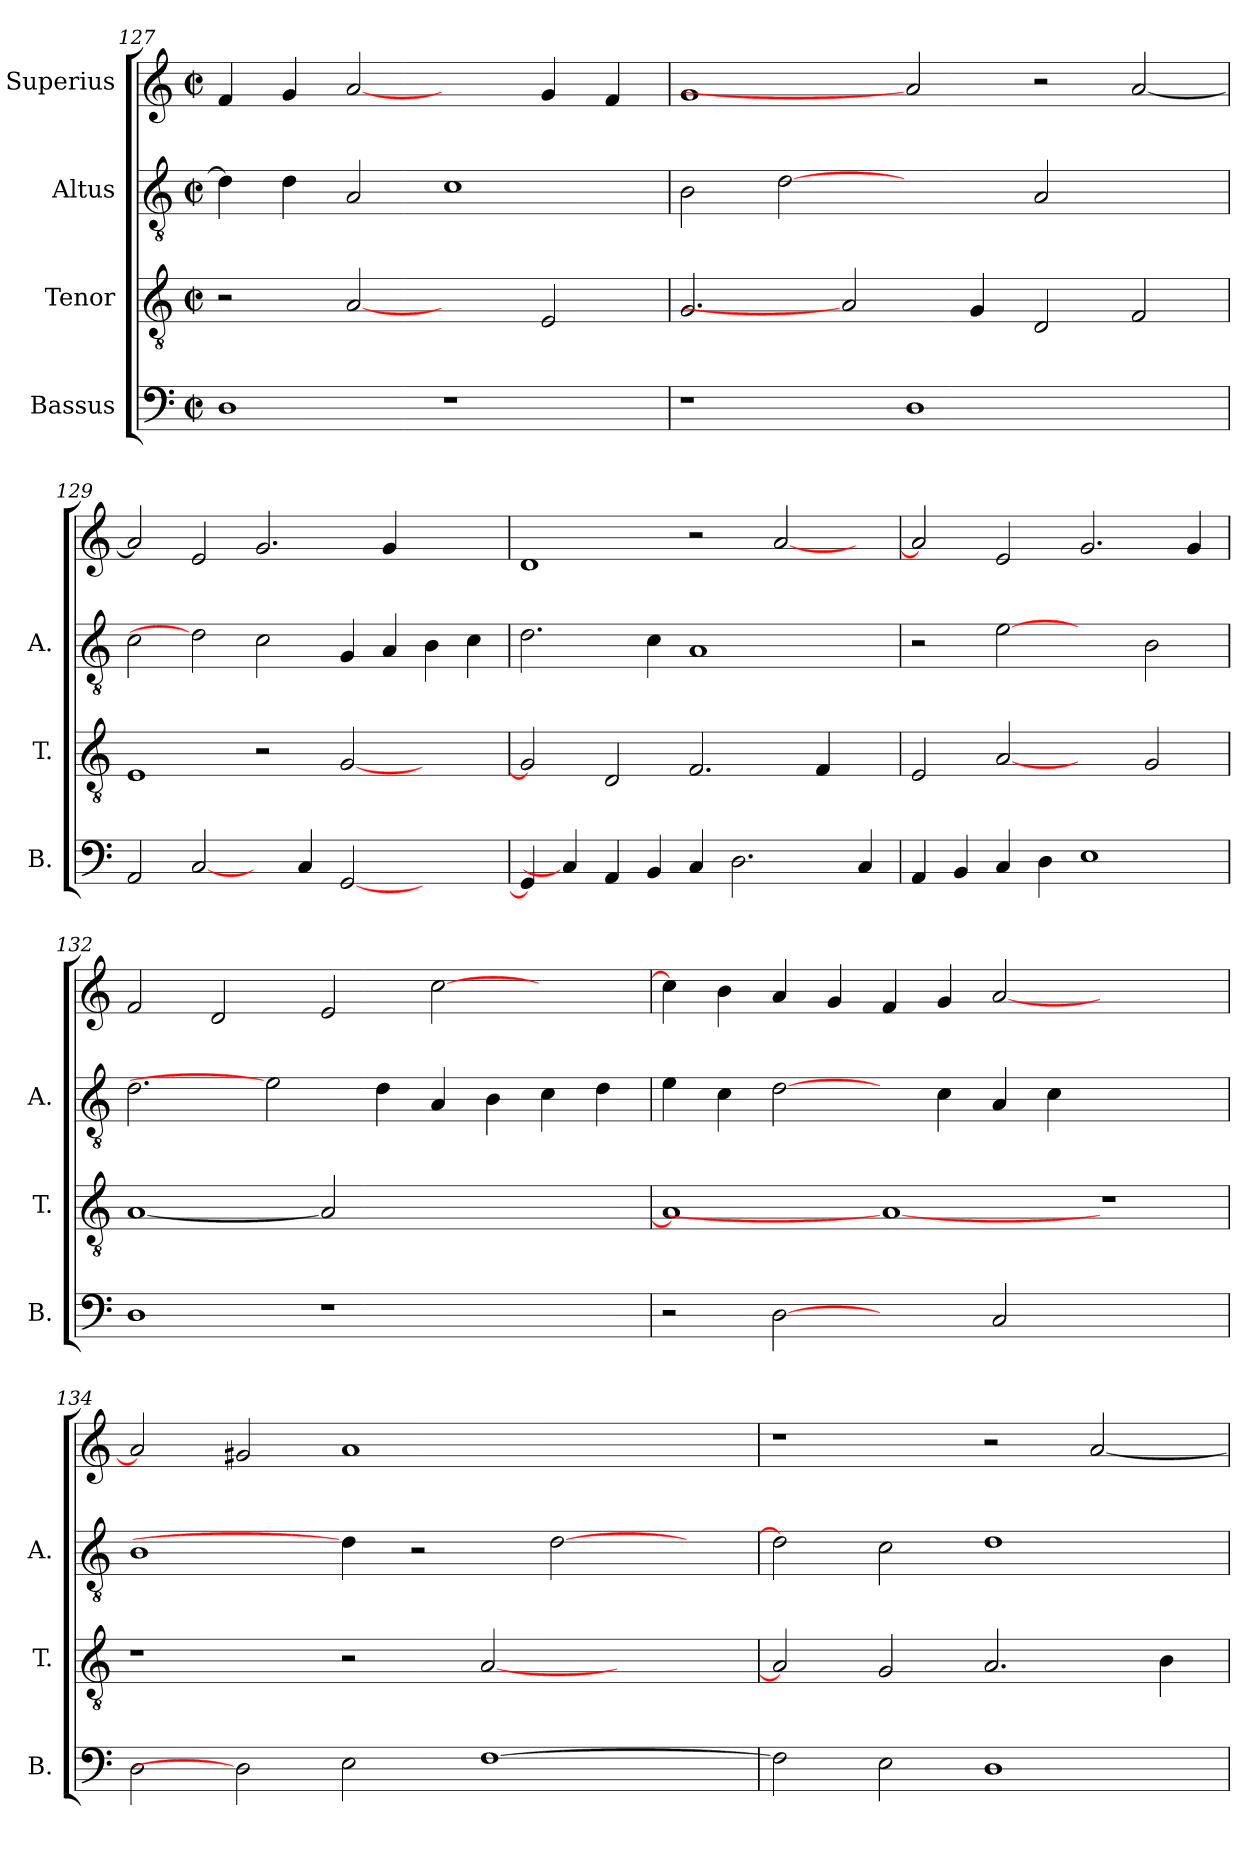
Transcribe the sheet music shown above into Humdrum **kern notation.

**kern	**kern	**kern	**kern
*part4	*part3	*part2	*part1
*staff4	*staff3	*staff2	*staff1
*I"Bassus	*I"Tenor	*I"Altus	*I"Superius
*I'B.	*I'T.	*I'A.	*
*clefF4	*clefGv2	*clefGv2	*clefG2
*	*ITrd7c12	*ITrd7c12	*
*k[]	*k[]	*k[]	*k[]
*C:	*C:	*C:	*C:
*M2/2	*M2/2	*M2/2	*M2/2
*met(c|)	*met(c|)	*met(c|)	*met(c|)
=127	=127	=127	=127
1Di	2r	4Di\]	4fi/
.	.	4Di\	4gi/
.	[2AAi	2AAi/	[2ai
1r	2ryy	1Ci	2ryy
.	2EEi/	.	4gi/
.	.	.	4fi/
!!LO:LB:g=z
=128	=128	=128	=128
1r	2.GGi/	2BBi\	1gi
.	.	[2Di	.
.	2AAi]	.	.
1Di	.	2ryy	2ai]
.	4GGi/	.	.
.	2DDi/	2AAi/	2r
2ryy	2FFi/	2ryy	[<2ai/
=129	=129	=129	=129
2AAi/	1EEi	2Ci\	2ai/]
[2Ci/	.	2Di]	2ei/
4ryy	2r	2Ci\	2.gi/
4Ci/	.	.	.
[<2GGi/	[<2GGi/	4GGi/	.
.	.	4AAi/	4gi/
2ryy	2ryy	4BBi\	2ryy
.	.	4Ci\	.
=130	=130	=130	=130
4GGi/]	2GGi/]	2.Di\	1di
4Ci/]	.	.	.
4AAi/	2DDi/	.	.
4BBi/	.	4Ci\	.
4Ci/	2.FFi/	1AAi	2r
2.Di\	.	.	.
.	.	.	[<2ai/
.	4FFi/	.	.
4Ci/	4ryy	4ryy	4ryy
=131	=131	=131	=131
4AAi/	2EEi/	2r	2ai/]
4BBi/	.	.	.
4Ci/	[2AAi	[2Ei	2ei/
4Di\	.	.	.
1Ei	2ryy	2ryy	2.gi/
.	2GGi/	2BBi\	.
.	.	.	4gi/
!!LO:PB:g=z
=132	=132	=132	=132
1Di	[<1AAi	2.Di\	2fi/
.	.	.	2di/
.	.	2Ei]	.
1r	2AAi]	.	2ei/
.	.	4Di\	.
.	1ryy	4AAi/	[>2cci\
.	.	4BBi\	.
2ryy	.	4Ci\	2ryy
.	.	4Di\	.
=133	=133	=133	=133
2r	1AAi]	4Ei\	4cci\]
.	.	4Ci\	4bi\
[2Di	.	[2Di\	4ai/
.	.	.	4gi/
2ryy	1AAi_	4ryy	4fi/
.	.	4Ci\	4gi/
2Ci/	.	4AAi/	[<2ai/
.	.	4Ci\	.
1ryy	1r	1ryy	1ryy
=134	=134	=134	=134
2Di\	1r	1BBi	2ai/]
2Di]	.	.	2g#Xi/
2Ei\	2r	4Di\]	1ai
.	.	2r	.
[>1Fi	[<2AAi/	.	.
.	.	[>2Di\	.
.	2ryy	.	2ryy
.	.	4ryy	.
=135	=135	=135	=135
2Fi\]	2AAi/]	2Di\]	1r
2Ei\	2GGi/	2Ci\	.
1Di	2.AAi/	1Di	2r
.	.	.	[<2ai/
.	4BBi\	.	.
=	=	=	=
*-	*-	*-	*-
